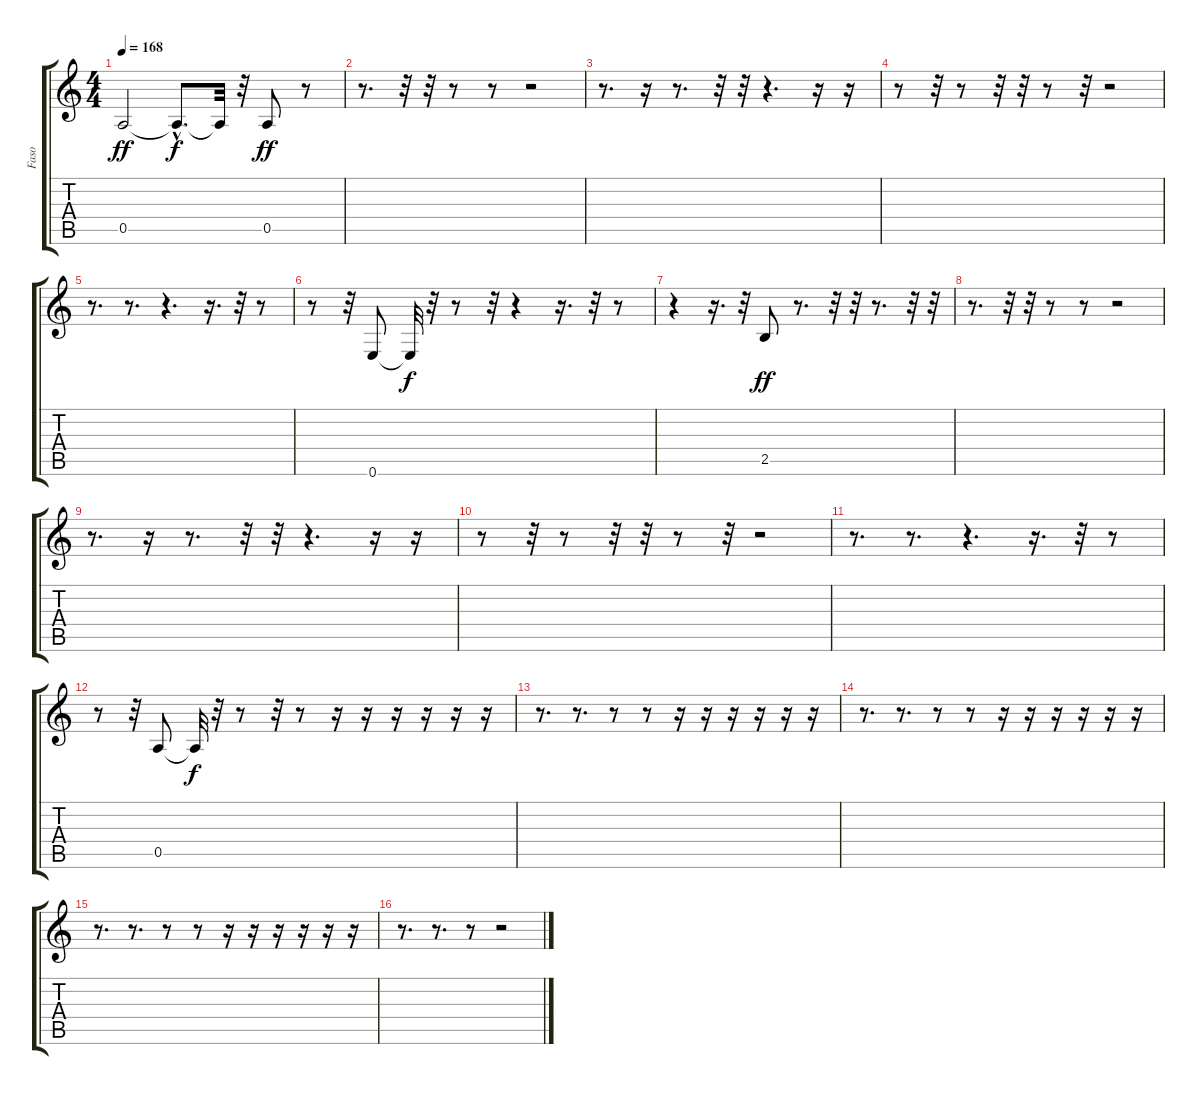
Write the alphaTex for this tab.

\track ("Faso" "Faso") {instrument electricbassfinger}
\staff {score tabs}
\tuning (E4 B3 G3 D3 A2 E2) {hide}
\ts (4 4)
\tempo 168
\clef g2
\ks c
0.5.2{dy ff} 0.5{hac t}.8{d dy f} 0.5{t}.32 r.32 0.5.8{dy ff} r.8 |
r.8{d} r.32 r.32 r.8 r.8 r.2 |
r.8{d} r.16 r.8{d} r.32 r.32 r.4{d} r.16 r.16 |
r.8 r.32 r.8 r.32 r.32 r.8 r.32 r.2 |
r.8{d} r.8{d} r.4{d} r.16{d} r.32 r.8 |
r.8 r.32 0.6.8 0.6{t}.32{dy f} r.32 r.8 r.32 r.4 r.16{d} r.32 r.8 |
r.4 r.16{d} r.32 2.5.8{dy ff} r.8{d} r.32 r.32 r.8{d} r.32 r.32 |
r.8{d} r.32 r.32 r.8 r.8 r.2 |
r.8{d} r.16 r.8{d} r.32 r.32 r.4{d} r.16 r.16 |
r.8 r.32 r.8 r.32 r.32 r.8 r.32 r.2 |
r.8{d} r.8{d} r.4{d} r.16{d} r.32 r.8 |
r.8 r.32 0.5.8 0.5{t}.32{dy f} r.32 r.8 r.32 r.8 r.16 r.16 r.16 r.16 r.16 r.16 |
r.8{d} r.8{d} r.8 r.8 r.16 r.16 r.16 r.16 r.16 r.16 |
r.8{d} r.8{d} r.8 r.8 r.16 r.16 r.16 r.16 r.16 r.16 |
r.8{d} r.8{d} r.8 r.8 r.16 r.16 r.16 r.16 r.16 r.16 |
r.8{d} r.8{d} r.8 r.2
